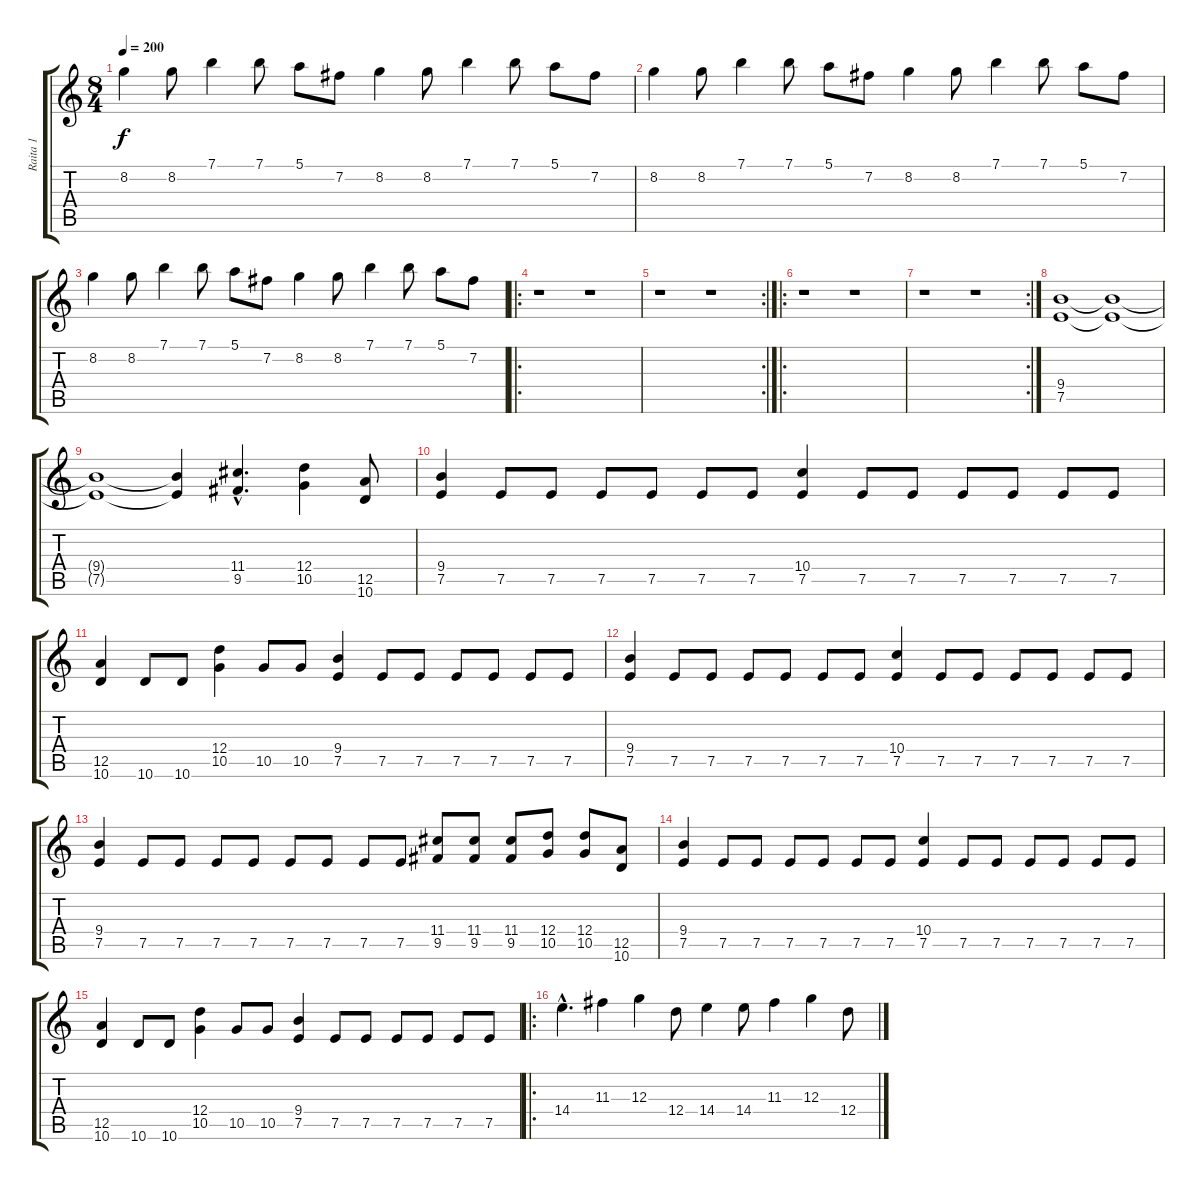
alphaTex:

\track ("Raita 1" "Raita 1") {instrument overdrivenguitar}
\staff {score tabs}
\tuning (E4 B3 G3 D3 A2 E2) {hide}
\ts (8 4)
\tempo 200
\clef g2
\ks c
8.2.4{dy f} 8.2.8 7.1.4 7.1.8 5.1.8 7.2.8 8.2.4 8.2.8 7.1.4 7.1.8 5.1.8 7.2.8 |
8.2.4 8.2.8 7.1.4 7.1.8 5.1.8 7.2.8 8.2.4 8.2.8 7.1.4 7.1.8 5.1.8 7.2.8 |
8.2.4 8.2.8 7.1.4 7.1.8 5.1.8 7.2.8 8.2.4 8.2.8 7.1.4 7.1.8 5.1.8 7.2.8 |
\ro
r.1 r.1 |
\rc 2
r.1 r.1 |
\ro
r.1 r.1 |
\rc 2
r.1 r.1 |
(9.4 7.5).1 (9.4{t} 7.5{t}).1 |
(9.4{t} 7.5{t}).1 (9.4{t} 7.5{t}).4 (11.4{hac} 9.5{hac}).4{d} (12.4 10.5).4 (12.5 10.6).8 |
(9.4 7.5).4 7.5.8 7.5.8 7.5.8 7.5.8 7.5.8 7.5.8 (10.4 7.5).4 7.5.8 7.5.8 7.5.8 7.5.8 7.5.8 7.5.8 |
(12.5 10.6).4 10.6.8 10.6.8 (12.4 10.5).4 10.5.8 10.5.8 (9.4 7.5).4 7.5.8 7.5.8 7.5.8 7.5.8 7.5.8 7.5.8 |
(9.4 7.5).4 7.5.8 7.5.8 7.5.8 7.5.8 7.5.8 7.5.8 (10.4 7.5).4 7.5.8 7.5.8 7.5.8 7.5.8 7.5.8 7.5.8 |
(9.4 7.5).4 7.5.8 7.5.8 7.5.8 7.5.8 7.5.8 7.5.8 7.5.8 7.5.8 (11.4 9.5).8 (11.4 9.5).8 (11.4 9.5).8 (12.4 10.5).8 (12.4 10.5).8 (12.5 10.6).8 |
(9.4 7.5).4 7.5.8 7.5.8 7.5.8 7.5.8 7.5.8 7.5.8 (10.4 7.5).4 7.5.8 7.5.8 7.5.8 7.5.8 7.5.8 7.5.8 |
(12.5 10.6).4 10.6.8 10.6.8 (12.4 10.5).4 10.5.8 10.5.8 (9.4 7.5).4 7.5.8 7.5.8 7.5.8 7.5.8 7.5.8 7.5.8 |
\ro
14.4{hac}.4{d} 11.3.4 12.3.4 12.4.8 14.4.4 14.4.8 11.3.4 12.3.4 12.4.8
